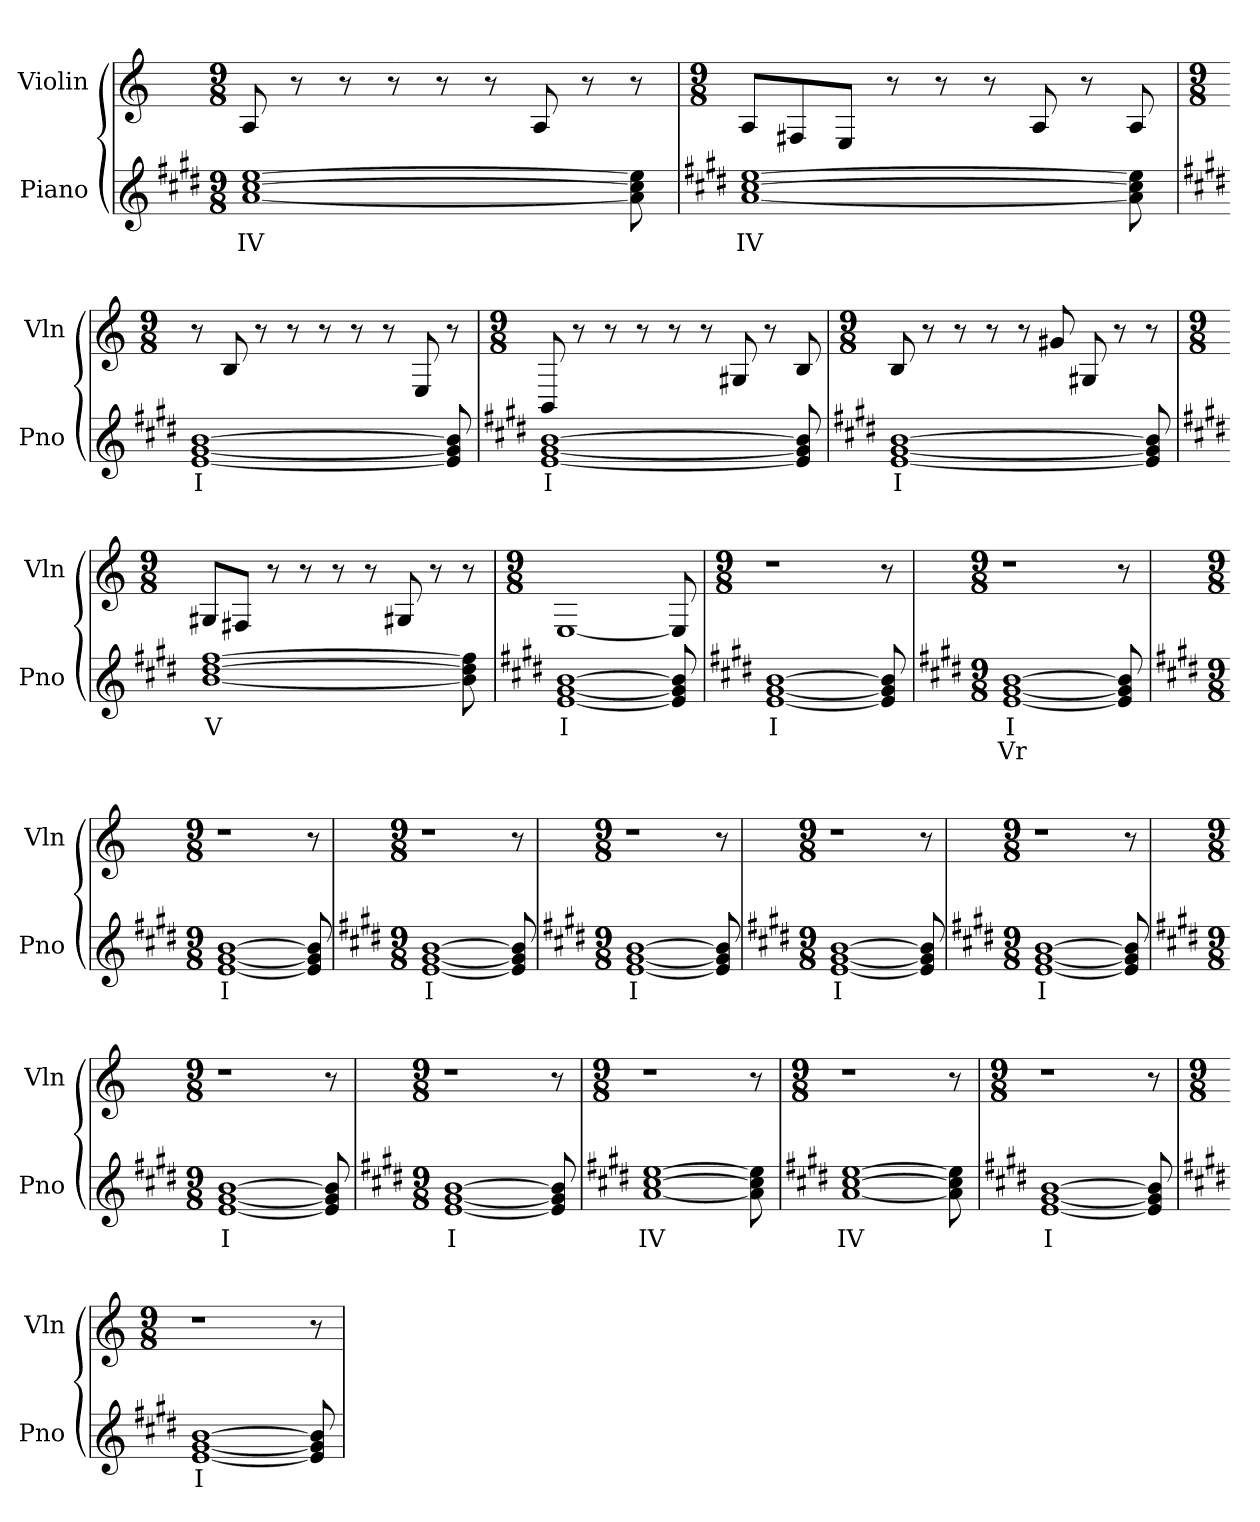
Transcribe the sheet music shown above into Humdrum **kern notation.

**kern	**text	**text	**kern
*part2	*part2	*part2	*part1
*staff2	*staff2	*staff2	*staff1
*I"Piano	*	*	*I"Violin
*I'Pno	*	*	*I'Vln
*k[f#c#g#d#]	*	*	*
*E:	*	*	*
*M9/8	*	*	*M9/8
=	=	=	=
[1a [1cc# [1ee	IV	.	8A
.	.	.	8r
.	.	.	8r
.	.	.	8r
.	.	.	8r
.	.	.	8r
.	.	.	8A
.	.	.	8r
8a] 8cc#] 8ee]	.	.	8r
=	=	=	=
*k[f#c#g#d#]	*	*	*
*E:	*	*	*
*	*	*	*M9/8
[1a [1cc# [1ee	IV	.	8AL
.	.	.	8F#X
.	.	.	8EJ
.	.	.	8r
.	.	.	8r
.	.	.	8r
.	.	.	8A
.	.	.	8r
8a] 8cc#] 8ee]	.	.	8A
=	=	=	=
*k[f#c#g#d#]	*	*	*
*E:	*	*	*
*	*	*	*M9/8
[1e [1g# [1b	I	.	8r
.	.	.	8B
.	.	.	8r
.	.	.	8r
.	.	.	8r
.	.	.	8r
.	.	.	8r
.	.	.	8E
8e] 8g#] 8b]	.	.	8r
=	=	=	=
*k[f#c#g#d#]	*	*	*
*E:	*	*	*
*	*	*	*M9/8
[1e [1g# [1b	I	.	8BB
.	.	.	8r
.	.	.	8r
.	.	.	8r
.	.	.	8r
.	.	.	8r
.	.	.	8G#X
.	.	.	8r
8e] 8g#] 8b]	.	.	8B
=	=	=	=
*k[f#c#g#d#]	*	*	*
*E:	*	*	*
*	*	*	*M9/8
[1e [1g# [1b	I	.	8B
.	.	.	8r
.	.	.	8r
.	.	.	8r
.	.	.	8r
.	.	.	8g#X
.	.	.	8G#X
.	.	.	8r
8e] 8g#] 8b]	.	.	8r
=	=	=	=
*k[f#c#g#d#]	*	*	*
*E:	*	*	*
*	*	*	*M9/8
[1b [1dd# [1ff#	V	.	8G#XL
.	.	.	8F#XJ
.	.	.	8r
.	.	.	8r
.	.	.	8r
.	.	.	8r
.	.	.	8G#X
.	.	.	8r
8b] 8dd#] 8ff#]	.	.	8r
=	=	=	=
*k[f#c#g#d#]	*	*	*
*E:	*	*	*
*	*	*	*M9/8
[1e [1g# [1b	I	.	[1E
8e] 8g#] 8b]	.	.	8E]
=	=	=	=
*k[f#c#g#d#]	*	*	*
*E:	*	*	*
*	*	*	*M9/8
[1e [1g# [1b	I	.	1r
8e] 8g#] 8b]	.	.	8r
=	=	=	=
*k[f#c#g#d#]	*	*	*
*E:	*	*	*
*M9/8	*	*	*M9/8
[1e [1g# [1b	I	Vr	1r
8e] 8g#] 8b]	.	.	8r
=	=	=	=
*k[f#c#g#d#]	*	*	*
*E:	*	*	*
*M9/8	*	*	*M9/8
[1e [1g# [1b	I	.	1r
8e] 8g#] 8b]	.	.	8r
=	=	=	=
*k[f#c#g#d#]	*	*	*
*E:	*	*	*
*M9/8	*	*	*M9/8
[1e [1g# [1b	I	.	1r
8e] 8g#] 8b]	.	.	8r
=	=	=	=
*k[f#c#g#d#]	*	*	*
*E:	*	*	*
*M9/8	*	*	*M9/8
[1e [1g# [1b	I	.	1r
8e] 8g#] 8b]	.	.	8r
=	=	=	=
*k[f#c#g#d#]	*	*	*
*E:	*	*	*
*M9/8	*	*	*M9/8
[1e [1g# [1b	I	.	1r
8e] 8g#] 8b]	.	.	8r
=	=	=	=
*k[f#c#g#d#]	*	*	*
*E:	*	*	*
*M9/8	*	*	*M9/8
[1e [1g# [1b	I	.	1r
8e] 8g#] 8b]	.	.	8r
=	=	=	=
*k[f#c#g#d#]	*	*	*
*E:	*	*	*
*M9/8	*	*	*M9/8
[1e [1g# [1b	I	.	1r
8e] 8g#] 8b]	.	.	8r
=	=	=	=
*k[f#c#g#d#]	*	*	*
*E:	*	*	*
*M9/8	*	*	*M9/8
[1e [1g# [1b	I	.	1r
8e] 8g#] 8b]	.	.	8r
=	=	=	=
*k[f#c#g#d#]	*	*	*
*E:	*	*	*
*	*	*	*M9/8
[1a [1cc# [1ee	IV	.	1r
8a] 8cc#] 8ee]	.	.	8r
=	=	=	=
*k[f#c#g#d#]	*	*	*
*E:	*	*	*
*	*	*	*M9/8
[1a [1cc# [1ee	IV	.	1r
8a] 8cc#] 8ee]	.	.	8r
=	=	=	=
*k[f#c#g#d#]	*	*	*
*E:	*	*	*
*	*	*	*M9/8
[1e [1g# [1b	I	.	1r
8e] 8g#] 8b]	.	.	8r
=	=	=	=
*k[f#c#g#d#]	*	*	*
*E:	*	*	*
*	*	*	*M9/8
[1e [1g# [1b	I	.	1r
8e] 8g#] 8b]	.	.	8r
=	=	=	=
*-	*-	*-	*-
